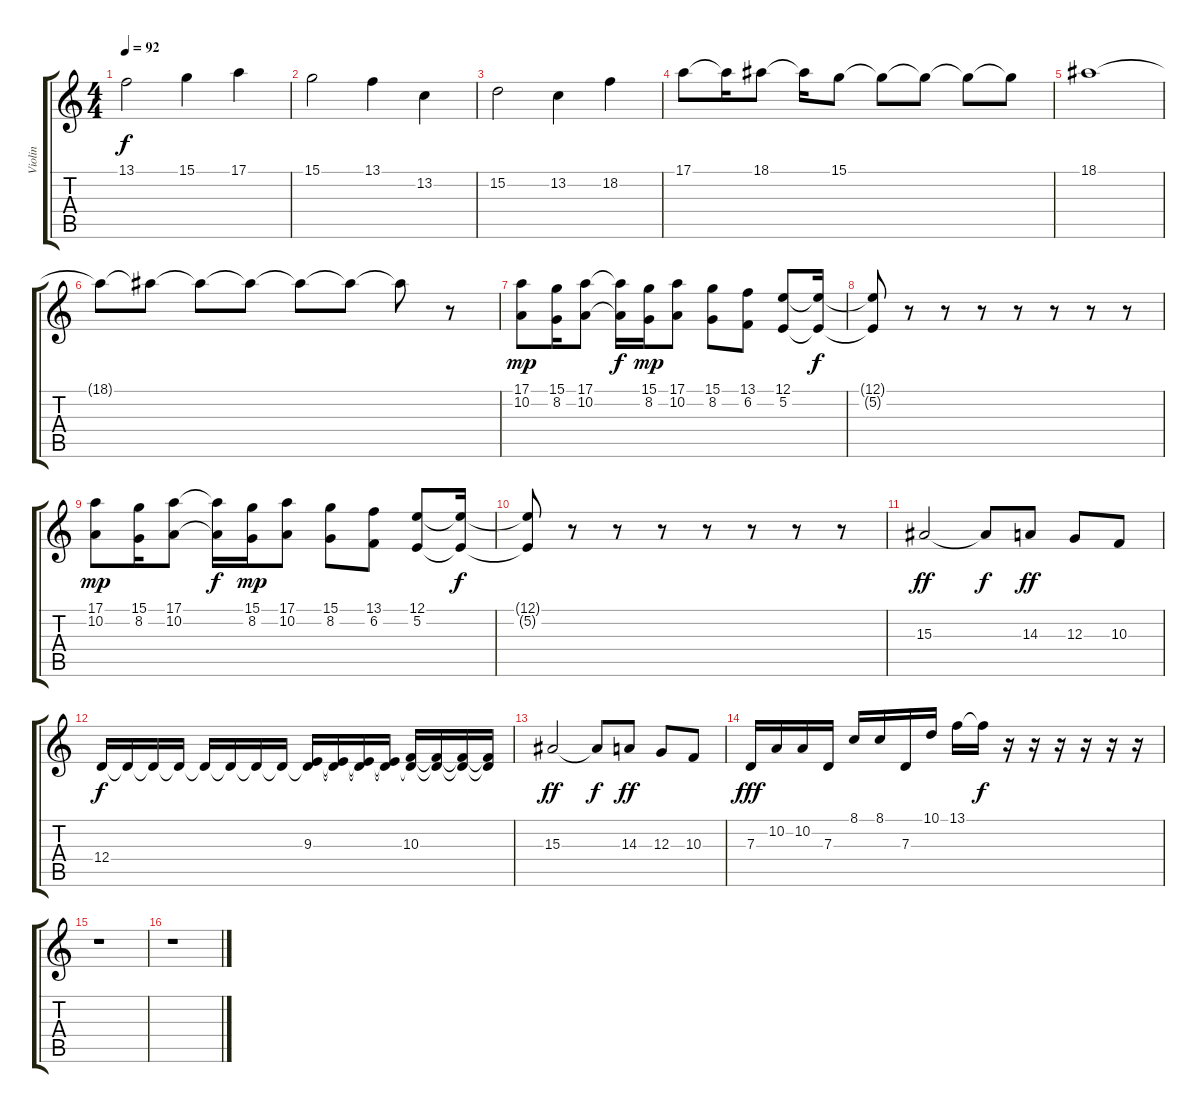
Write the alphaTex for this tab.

\track ("Violin" "Violin") {instrument violin}
\staff {score tabs}
\tuning (E4 B3 G3 D3 A2 E2) {hide}
\ts (4 4)
\tempo 92
\clef g2
\ks c
13.1.2{dy f} 15.1.4 17.1.4 |
15.1.2 13.1.4 13.2.4 |
15.2.2 13.2.4 18.2.4 |
17.1.8 17.1{t}.16 18.1.8 18.1{t}.16 15.1.8 15.1{t}.8 15.1{t}.8 15.1{t}.8 15.1{t}.8 |
18.1.1 |
18.1{t}.8 18.1{t}.8 18.1{t}.8 18.1{t}.8 18.1{t}.8 18.1{t}.8 18.1{t}.8 r.8 |
(17.1 10.2).8{dy mp} (15.1 8.2).16 (17.1 10.2).8 (17.1{t} 10.2{t}).16{dy f} (15.1 8.2).16{dy mp} (17.1 10.2).8 (15.1 8.2).8 (13.1 6.2).8 (12.1 5.2).8 (12.1{t} 5.2{t}).16{dy f} |
(12.1{t} 5.2{t}).8 r.8 r.8 r.8 r.8 r.8 r.8 r.8 |
(17.1 10.2).8{dy mp} (15.1 8.2).16 (17.1 10.2).8 (17.1{t} 10.2{t}).16{dy f} (15.1 8.2).16{dy mp} (17.1 10.2).8 (15.1 8.2).8 (13.1 6.2).8 (12.1 5.2).8 (12.1{t} 5.2{t}).16{dy f} |
(12.1{t} 5.2{t}).8 r.8 r.8 r.8 r.8 r.8 r.8 r.8 |
15.3.2{dy ff} 15.3{t}.8{dy f} 14.3.8{dy ff} 12.3.8 10.3.8 |
12.4.16{dy f} 12.4{t}.16 12.4{t}.16 12.4{t}.16 12.4{t}.16 12.4{t}.16 12.4{t}.16 12.4{t}.16 (9.3 12.4{t}).16 (9.3{t} 12.4{t}).16 (9.3{t} 12.4{t}).16 (9.3{t} 12.4{t}).16 (10.3 12.4{t}).16 (10.3{t} 12.4{t}).16 (10.3{t} 12.4{t}).16 (10.3{t} 12.4{t}).16 |
15.3.2{dy ff} 15.3{t}.8{dy f} 14.3.8{dy ff} 12.3.8 10.3.8 |
7.3.16{dy fff} 10.2.16 10.2.16 7.3.16 8.1.16 8.1.16 7.3.16 10.1.16 13.1.16 13.1{t}.16{dy f} r.16 r.16 r.16 r.16 r.16 r.16 |
r.1 |
r.1
